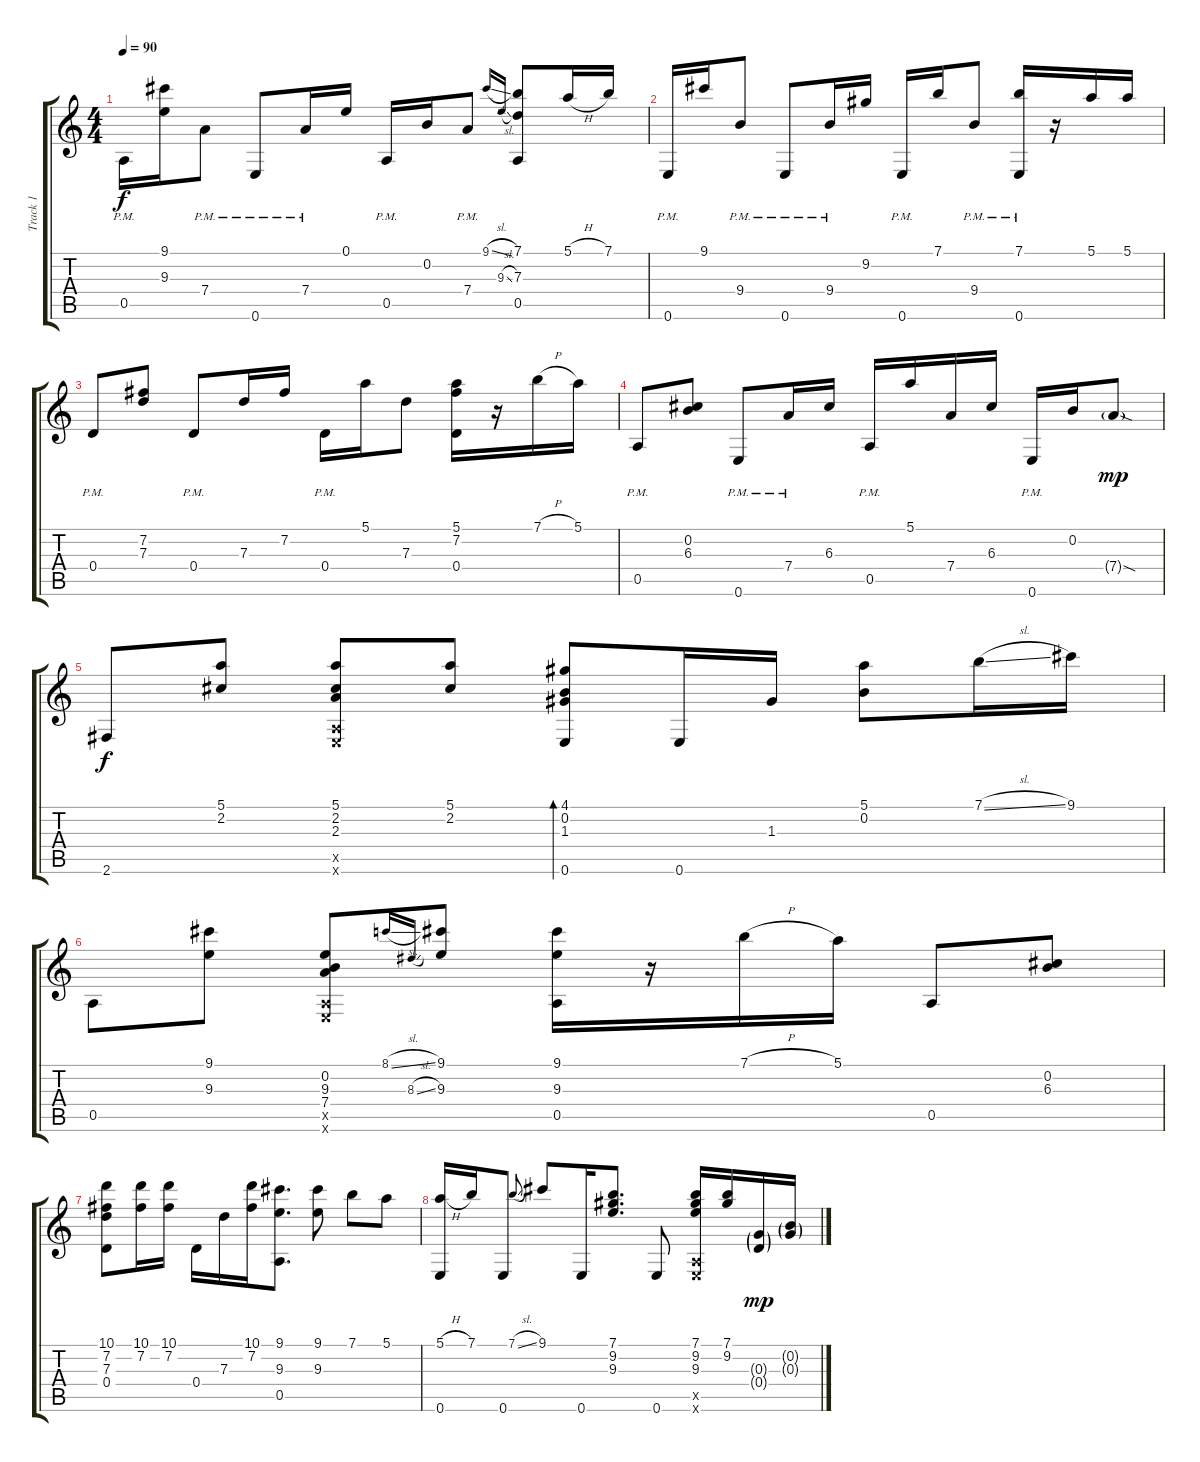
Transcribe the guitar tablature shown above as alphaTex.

\track ("Track 1" "Track 1") {instrument acousticguitarsteel}
\staff {score tabs}
\tuning (E4 B3 G3 D3 A2 E2) {hide}
\ts (4 4)
\tempo 90
\clef g2
\ks c
0.5{pm}.16{dy f} (9.1 9.3).16 7.4{pm}.8 0.6{pm}.8 7.4{pm}.16 0.1.16 0.5{pm}.16 0.2.16 7.4{pm}.8 9.1{sl}.16{gr onbeat} 9.3{sl}.16{gr onbeat} (7.1 7.3 0.5).8 5.1{h}.16 7.1.16 |
0.6{pm}.16 9.1.16 9.4{pm}.8 0.6{pm}.8 9.4{pm}.16 9.2.16 0.6{pm}.16 7.1.16 9.4{pm}.8 (7.1 0.6{pm}).16 r.16 5.1.16 5.1.16 |
0.4{pm}.8 (7.2 7.3).8 0.4{pm}.8 7.3.16 7.2.16 0.4{pm}.16 5.1.16 7.3.8 (5.1 7.2 0.4).16 r.16 7.1{h}.16 5.1.16 |
0.5{pm}.8 (0.2 6.3).8 0.6{pm}.8 7.4{pm}.16 6.3.16 0.5{pm}.16 5.1.16 7.4.16 6.3.16 0.6{pm}.16 0.2.16 7.4{sod g}.8{dy mp} |
2.6.8{dy f} (5.1 2.2).8 (5.1 2.2 2.3 0.5{x} 0.6{x}).8 (5.1 2.2).8 (4.1 0.2 1.3 0.6).8{bd 60} 0.6.16 1.3.16 (5.1 0.2).8 7.1{sl}.16 9.1.16 |
0.5.8 (9.1 9.3).8 (0.2 9.3 7.4 0.5{x} 0.6{x}).8 8.1{sl}.16{gr onbeat} 8.3{sl}.16{gr onbeat} (9.1 9.3).8 (9.1 9.3 0.5).16 r.16 7.1{h}.16 5.1.16 0.5.8 (0.2 6.3).8 |
(10.1 7.2 7.3 0.4).8 (10.1 7.2).16 (10.1 7.2).16 0.4.16 7.3.16 (10.1 7.2).16 (9.1 9.3 0.5).8{d} (9.1 9.3).8 7.1.8 5.1.8 |
(5.1{h} 0.6).16 7.1.16 0.6.8 7.1{sl}.8{gr onbeat} 9.1.8 0.6.16 (7.1 9.2 9.3).8{d} 0.6.8 (7.1 9.2 9.3 0.5{x} 0.6{x}).16 (7.1 9.2).16 (0.3{g} 0.4{g}).16{dy mp} (0.2{g} 0.3{g}).16
